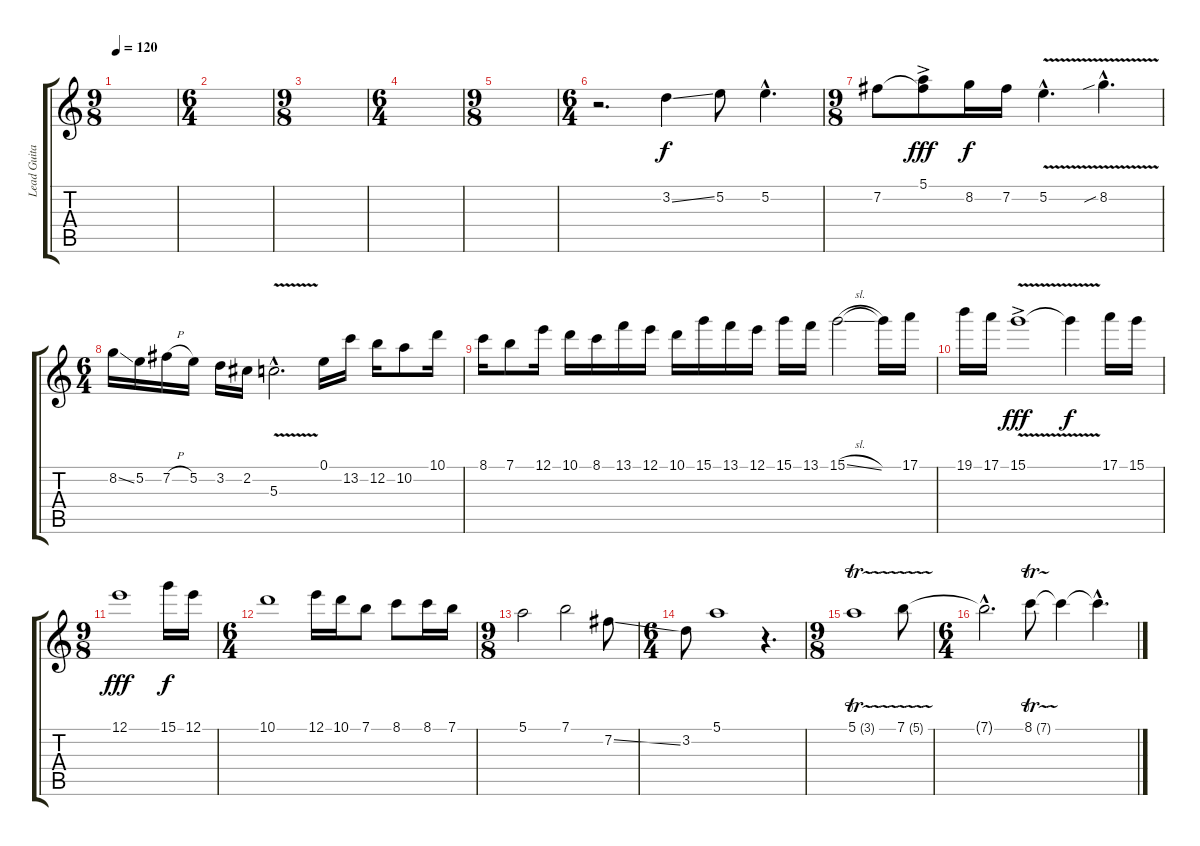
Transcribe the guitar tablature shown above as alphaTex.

\track ("Lead Guitar" "Lead Guita") {instrument overdrivenguitar}
\staff {score tabs}
\tuning (E4 B3 G3 D3 A2 E2) {hide}
\ts (9 8)
\tempo 120
\clef g2
\ks c
|
\ts (6 4)
|
\ts (9 8)
|
\ts (6 4)
|
\ts (9 8)
|
\ts (6 4)
r.2{d} 3.2{ss}.4 5.2.8 5.2{hac}.4{d} |
\ts (9 8)
7.2.8 (5.1{ac} 7.2{t}).8{dy fff} 8.2.16{dy f} 7.2.16 5.2{v hac}.4{d} 8.2{v sib hac}.4{d} |
\ts (6 4)
8.2{ss}.16 5.2.16 7.2{h}.16 5.2.16 3.2.16 2.2.16 5.3{v hac}.2{d} 0.1.16 13.2.16 12.2.16 10.2.8 10.1.16 |
8.1.16 7.1.8 12.1.16 10.1.16 8.1.16 13.1.16 12.1.16 10.1.16 15.1.16 13.1.16 12.1.16 15.1.16 13.1.16 15.1{sl}.2 15.1{t}.16 17.1.16 |
19.1.16 17.1.16 15.1{v ac}.1{dy fff} 15.1{t}.4{dy f} 17.1.16 15.1.16 |
\ts (9 8)
12.1.1{dy fff} 15.1.16{dy f} 12.1.16 |
\ts (6 4)
10.1.1 12.1.16 10.1.16 7.1.8 8.1.8 8.1.16 7.1.16 |
\ts (9 8)
5.1.2 7.1.2 7.2{ss}.8 |
\ts (6 4)
3.2.8 5.1.1 r.4{d} |
\ts (9 8)
5.1{tr (3 16)}.1 7.1{tr (5 16)}.8 |
\ts (6 4)
7.1{hac t}.2{d} 8.1{tr (7 16)}.8 8.1{t}.4 8.1{hac t}.4{d}
